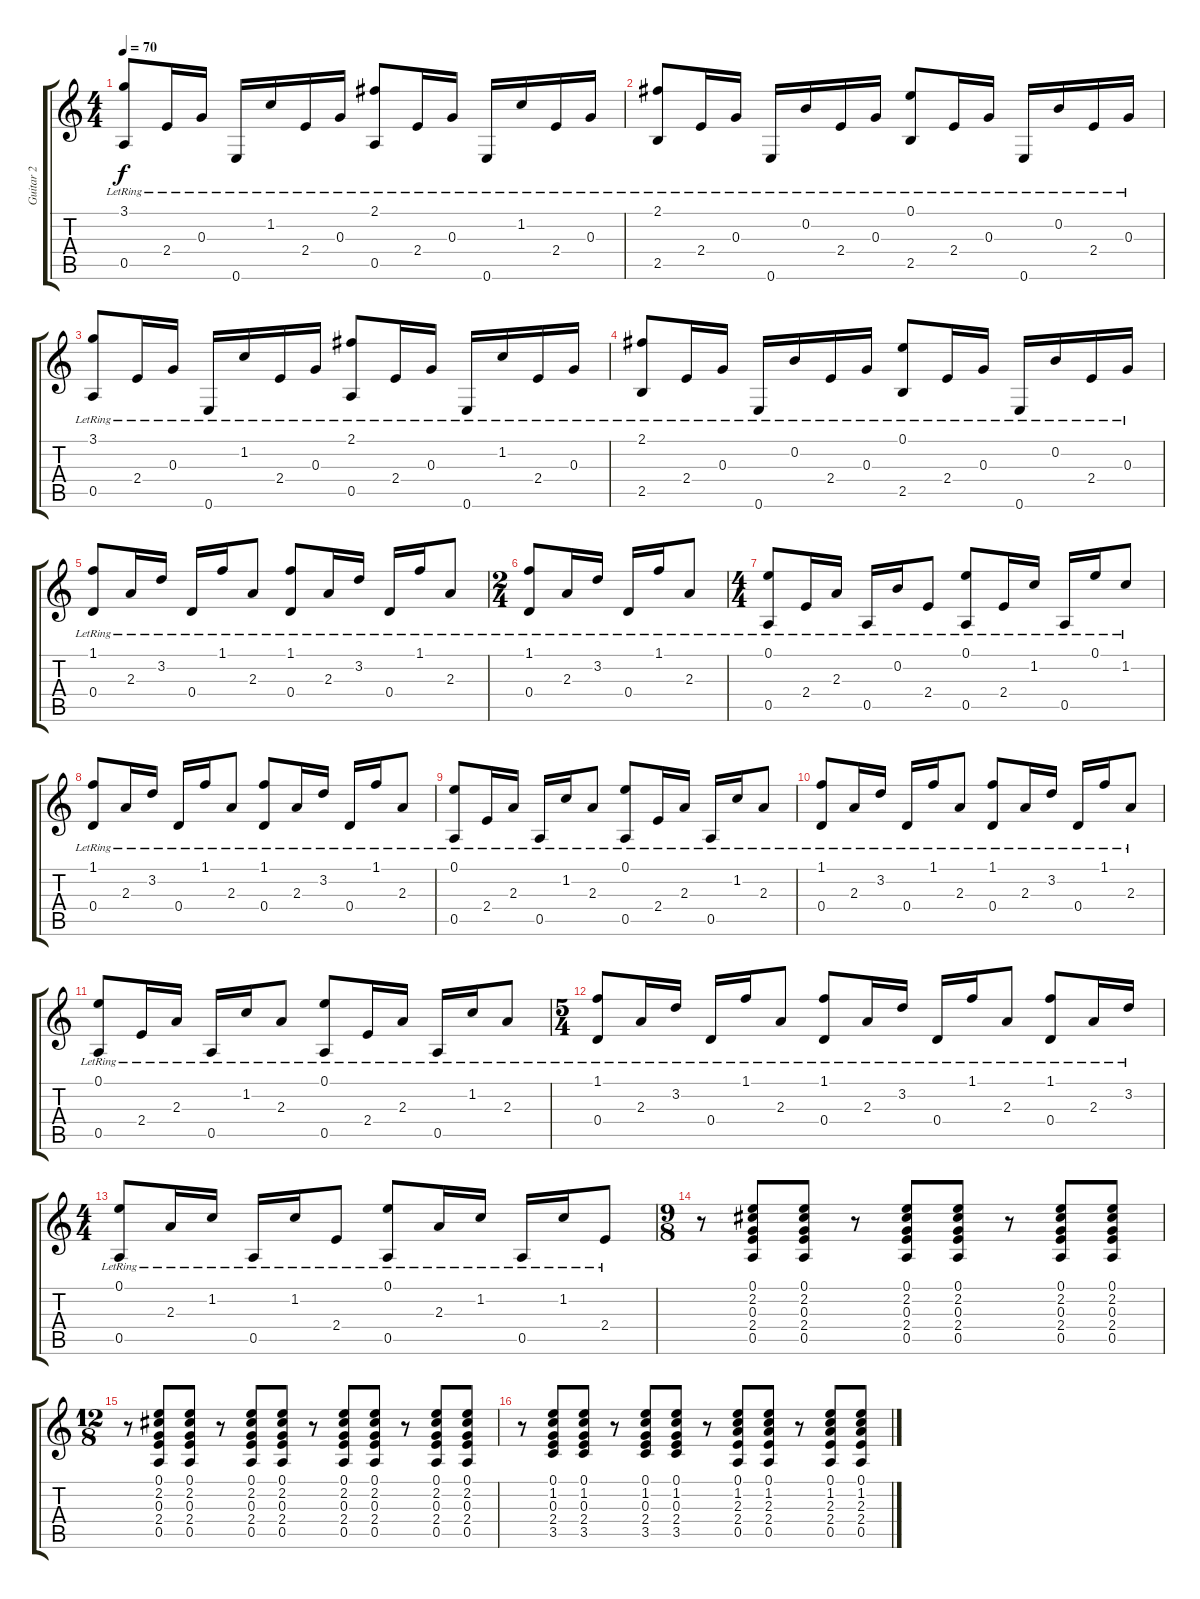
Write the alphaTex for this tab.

\track ("Guitar 2" "Guitar 2") {instrument acousticguitarsteel}
\staff {score tabs}
\tuning (E4 B3 G3 D3 A2 E2) {hide}
\ts (4 4)
\tempo 70
\clef g2
\ks c
(3.1{lr} 0.5{lr}).8{dy f instrument acousticguitarsteel} 2.4{lr}.16 0.3{lr}.16 0.6{lr}.16 1.2{lr}.16 2.4{lr}.16 0.3{lr}.16 (2.1{lr} 0.5{lr}).8 2.4{lr}.16 0.3{lr}.16 0.6{lr}.16 1.2{lr}.16 2.4{lr}.16 0.3{lr}.16 |
(2.1{lr} 2.5{lr}).8 2.4{lr}.16 0.3{lr}.16 0.6{lr}.16 0.2{lr}.16 2.4{lr}.16 0.3{lr}.16 (0.1{lr} 2.5{lr}).8 2.4{lr}.16 0.3{lr}.16 0.6{lr}.16 0.2{lr}.16 2.4{lr}.16 0.3{lr}.16 |
(3.1{lr} 0.5{lr}).8 2.4{lr}.16 0.3{lr}.16 0.6{lr}.16 1.2{lr}.16 2.4{lr}.16 0.3{lr}.16 (2.1{lr} 0.5{lr}).8 2.4{lr}.16 0.3{lr}.16 0.6{lr}.16 1.2{lr}.16 2.4{lr}.16 0.3{lr}.16 |
(2.1{lr} 2.5{lr}).8 2.4{lr}.16 0.3{lr}.16 0.6{lr}.16 0.2{lr}.16 2.4{lr}.16 0.3{lr}.16 (0.1{lr} 2.5{lr}).8 2.4{lr}.16 0.3{lr}.16 0.6{lr}.16 0.2{lr}.16 2.4{lr}.16 0.3{lr}.16 |
(1.1{lr} 0.4{lr}).8 2.3{lr}.16 3.2{lr}.16 0.4{lr}.16 1.1{lr}.16 2.3{lr}.8 (1.1{lr} 0.4{lr}).8 2.3{lr}.16 3.2{lr}.16 0.4{lr}.16 1.1{lr}.16 2.3{lr}.8 |
\ts (2 4)
(1.1{lr} 0.4{lr}).8 2.3{lr}.16 3.2{lr}.16 0.4{lr}.16 1.1{lr}.16 2.3{lr}.8 |
\ts (4 4)
(0.1{lr} 0.5{lr}).8 2.4{lr}.16 2.3{lr}.16 0.5{lr}.16 0.2{lr}.16 2.4{lr}.8 (0.1{lr} 0.5{lr}).8 2.4{lr}.16 1.2{lr}.16 0.5{lr}.16 0.1{lr}.16 1.2{lr}.8 |
(1.1{lr} 0.4{lr}).8 2.3{lr}.16 3.2{lr}.16 0.4{lr}.16 1.1{lr}.16 2.3{lr}.8 (1.1{lr} 0.4{lr}).8 2.3{lr}.16 3.2{lr}.16 0.4{lr}.16 1.1{lr}.16 2.3{lr}.8 |
(0.1{lr} 0.5{lr}).8 2.4{lr}.16 2.3{lr}.16 0.5{lr}.16 1.2{lr}.16 2.3{lr}.8 (0.1{lr} 0.5{lr}).8 2.4{lr}.16 2.3{lr}.16 0.5{lr}.16 1.2{lr}.16 2.3{lr}.8 |
(1.1{lr} 0.4{lr}).8 2.3{lr}.16 3.2{lr}.16 0.4{lr}.16 1.1{lr}.16 2.3{lr}.8 (1.1{lr} 0.4{lr}).8 2.3{lr}.16 3.2{lr}.16 0.4{lr}.16 1.1{lr}.16 2.3{lr}.8 |
(0.1{lr} 0.5{lr}).8 2.4{lr}.16 2.3{lr}.16 0.5{lr}.16 1.2{lr}.16 2.3{lr}.8 (0.1{lr} 0.5{lr}).8 2.4{lr}.16 2.3{lr}.16 0.5{lr}.16 1.2{lr}.16 2.3{lr}.8 |
\ts (5 4)
(1.1{lr} 0.4{lr}).8 2.3{lr}.16 3.2{lr}.16 0.4{lr}.16 1.1{lr}.16 2.3{lr}.8 (1.1{lr} 0.4{lr}).8 2.3{lr}.16 3.2{lr}.16 0.4{lr}.16 1.1{lr}.16 2.3{lr}.8 (1.1{lr} 0.4{lr}).8 2.3{lr}.16 3.2{lr}.16 |
\ts (4 4)
(0.1{lr} 0.5{lr}).8 2.3{lr}.16 1.2{lr}.16 0.5{lr}.16 1.2{lr}.16 2.4{lr}.8 (0.1{lr} 0.5{lr}).8 2.3{lr}.16 1.2{lr}.16 0.5{lr}.16 1.2{lr}.16 2.4{lr}.8 |
\ts (9 8)
r.8 (0.1 2.2 0.3 2.4 0.5).8 (0.1 2.2 0.3 2.4 0.5).8 r.8 (0.1 2.2 0.3 2.4 0.5).8 (0.1 2.2 0.3 2.4 0.5).8 r.8 (0.1 2.2 0.3 2.4 0.5).8 (0.1 2.2 0.3 2.4 0.5).8 |
\ts (12 8)
r.8 (0.1 2.2 0.3 2.4 0.5).8 (0.1 2.2 0.3 2.4 0.5).8 r.8 (0.1 2.2 0.3 2.4 0.5).8 (0.1 2.2 0.3 2.4 0.5).8 r.8 (0.1 2.2 0.3 2.4 0.5).8 (0.1 2.2 0.3 2.4 0.5).8 r.8 (0.1 2.2 0.3 2.4 0.5).8 (0.1 2.2 0.3 2.4 0.5).8 |
r.8 (0.1 1.2 0.3 2.4 3.5).8 (0.1 1.2 0.3 2.4 3.5).8 r.8 (0.1 1.2 0.3 2.4 3.5).8 (0.1 1.2 0.3 2.4 3.5).8 r.8 (0.1 1.2 2.3 2.4 0.5).8 (0.1 1.2 2.3 2.4 0.5).8 r.8 (0.1 1.2 2.3 2.4 0.5).8 (0.1 1.2 2.3 2.4 0.5).8
